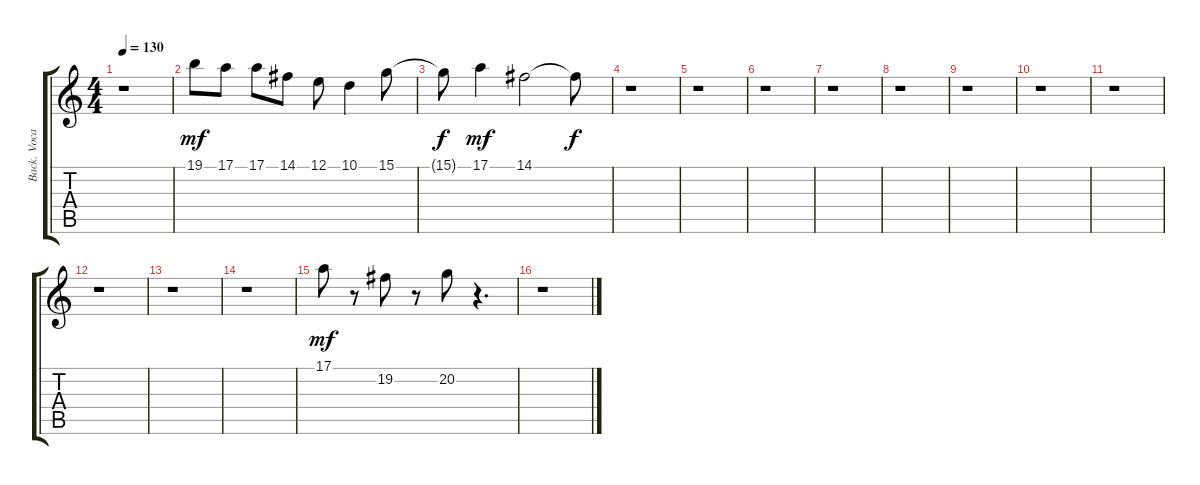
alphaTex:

\track ("Back. Vocals" "Back. Voca") {instrument voiceoohs}
\staff {score tabs}
\tuning (E4 B3 G3 D3 A2 E2) {hide}
\ts (4 4)
\tempo 130
\clef g2
\ks c
r.1{dy f} |
19.1.8{dy mf} 17.1.8 17.1.8 14.1.8 12.1.8 10.1.4 15.1.8 |
15.1{t}.8{dy f} 17.1.4{dy mf} 14.1.2 14.1{t}.8{dy f} |
r.1 |
r.1 |
r.1 |
r.1 |
r.1 |
r.1 |
r.1 |
r.1 |
r.1 |
r.1 |
r.1 |
17.1.8{dy mf} r.8 19.2.8 r.8 20.2.8 r.4{d} |
r.1
